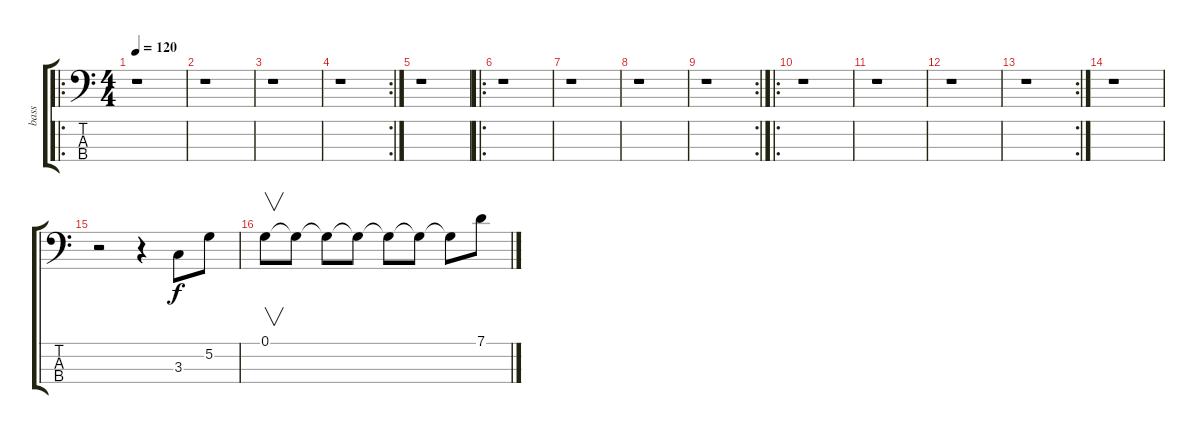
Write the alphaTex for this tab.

\track ("bass" "bass") {instrument electricbassfinger}
\staff {score tabs}
\tuning (G2 D2 A1 E1) {hide}
\ro
\ts (4 4)
\tempo 120
\clef f4
\ks c
r.1{dy f instrument electricbassfinger} |
r.1 |
r.1 |
\rc 2
r.1 |
r.1 |
\ro
r.1 |
r.1 |
r.1 |
\rc 2
r.1 |
\ro
r.1 |
r.1 |
r.1 |
\rc 2
r.1 |
r.1 |
r.2 r.4 3.3.8 5.2.8 |
0.1.8{v} 0.1{t}.8 0.1{t}.8 0.1{t}.8 0.1{t}.8 0.1{t}.8 0.1{t}.8 7.1.8
